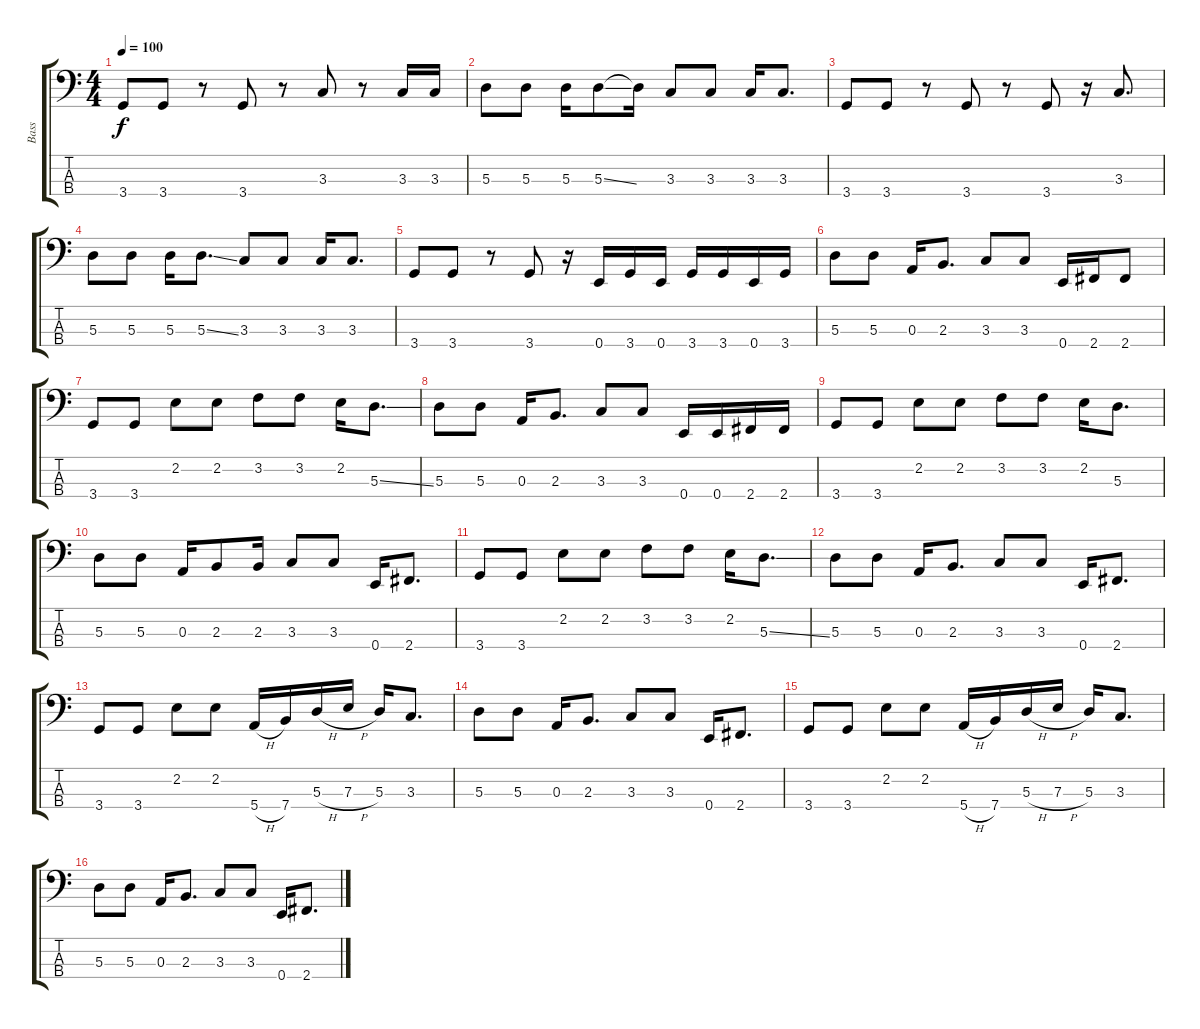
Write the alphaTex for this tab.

\track ("Bass" "Bass") {instrument electricbassfinger}
\staff {score tabs}
\tuning (G2 D2 A1 E1) {hide}
\ts (4 4)
\tempo 100
\clef f4
\ks c
3.4.8{dy f} 3.4.8 r.8 3.4.8 r.8 3.3.8 r.8 3.3.16 3.3.16 |
5.3.8 5.3.8 5.3.16 5.3{ss}.8 5.3{t}.16 3.3.8 3.3.8 3.3.16 3.3.8{d} |
3.4.8 3.4.8 r.8 3.4.8 r.8 3.4.8 r.16 3.3.8{d} |
5.3.8 5.3.8 5.3.16 5.3{ss}.8{d} 3.3.8 3.3.8 3.3.16 3.3.8{d} |
3.4.8 3.4.8 r.8 3.4.8 r.16 0.4.16 3.4.16 0.4.16 3.4.16 3.4.16 0.4.16 3.4.16 |
5.3.8 5.3.8 0.3.16 2.3.8{d} 3.3.8 3.3.8 0.4.16 2.4.16 2.4.8 |
3.4.8 3.4.8 2.2.8 2.2.8 3.2.8 3.2.8 2.2.16 5.3{ss}.8{d} |
5.3.8 5.3.8 0.3.16 2.3.8{d} 3.3.8 3.3.8 0.4.16 0.4.16 2.4.16 2.4.16 |
3.4.8 3.4.8 2.2.8 2.2.8 3.2.8 3.2.8 2.2.16 5.3.8{d} |
5.3.8 5.3.8 0.3.16 2.3.8 2.3.16 3.3.8 3.3.8 0.4.16 2.4.8{d} |
3.4.8 3.4.8 2.2.8 2.2.8 3.2.8 3.2.8 2.2.16 5.3{ss}.8{d} |
5.3.8 5.3.8 0.3.16 2.3.8{d} 3.3.8 3.3.8 0.4.16 2.4.8{d} |
3.4.8 3.4.8 2.2.8 2.2.8 5.4{h}.16 7.4.16 5.3{h}.16 7.3{h}.16 5.3.16 3.3.8{d} |
5.3.8 5.3.8 0.3.16 2.3.8{d} 3.3.8 3.3.8 0.4.16 2.4.8{d} |
3.4.8 3.4.8 2.2.8 2.2.8 5.4{h}.16 7.4.16 5.3{h}.16 7.3{h}.16 5.3.16 3.3.8{d} |
5.3.8 5.3.8 0.3.16 2.3.8{d} 3.3.8 3.3.8 0.4.16 2.4.8{d}
